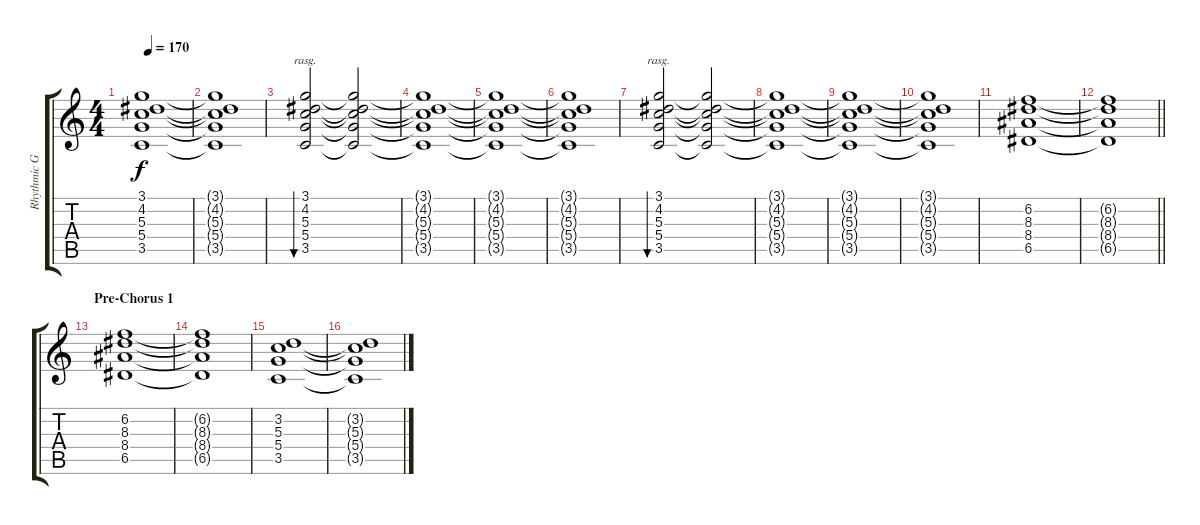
\track ("Rhythmic Guitar" "Rhythmic G") {instrument distortionguitar}
\staff {score tabs}
\tuning (E4 B3 G3 D3 A2 D2) {hide}
\ts (4 4)
\tempo 170
\clef g2
\ks c
(3.1{t} 4.2{t} 5.3{t} 5.4{t} 3.5{t}).1{dy f} |
(3.1{t} 4.2{t} 5.3{t} 5.4{t} 3.5{t}).1 |
(3.1 4.2 5.3 5.4 3.5).2{bu 480 rasg ii} (3.1{t} 4.2{t} 5.3{t} 5.4{t} 3.5{t}).2 |
(3.1{t} 4.2{t} 5.3{t} 5.4{t} 3.5{t}).1 |
(3.1{t} 4.2{t} 5.3{t} 5.4{t} 3.5{t}).1 |
(3.1{t} 4.2{t} 5.3{t} 5.4{t} 3.5{t}).1 |
(3.1 4.2 5.3 5.4 3.5).2{bu 480 rasg ii} (3.1{t} 4.2{t} 5.3{t} 5.4{t} 3.5{t}).2 |
(3.1{t} 4.2{t} 5.3{t} 5.4{t} 3.5{t}).1 |
(3.1{t} 4.2{t} 5.3{t} 5.4{t} 3.5{t}).1 |
(3.1{t} 4.2{t} 5.3{t} 5.4{t} 3.5{t}).1 |
(6.2 8.3 8.4 6.5).1 |
\barLineRight lightlight
(6.2{t} 8.3{t} 8.4{t} 6.5{t}).1 |
\section ("" "Pre-Chorus 1")
(6.2 8.3 8.4 6.5).1 |
(6.2{t} 8.3{t} 8.4{t} 6.5{t}).1 |
(3.2 5.3 5.4 3.5).1 |
(3.2{t} 5.3{t} 5.4{t} 3.5{t}).1
